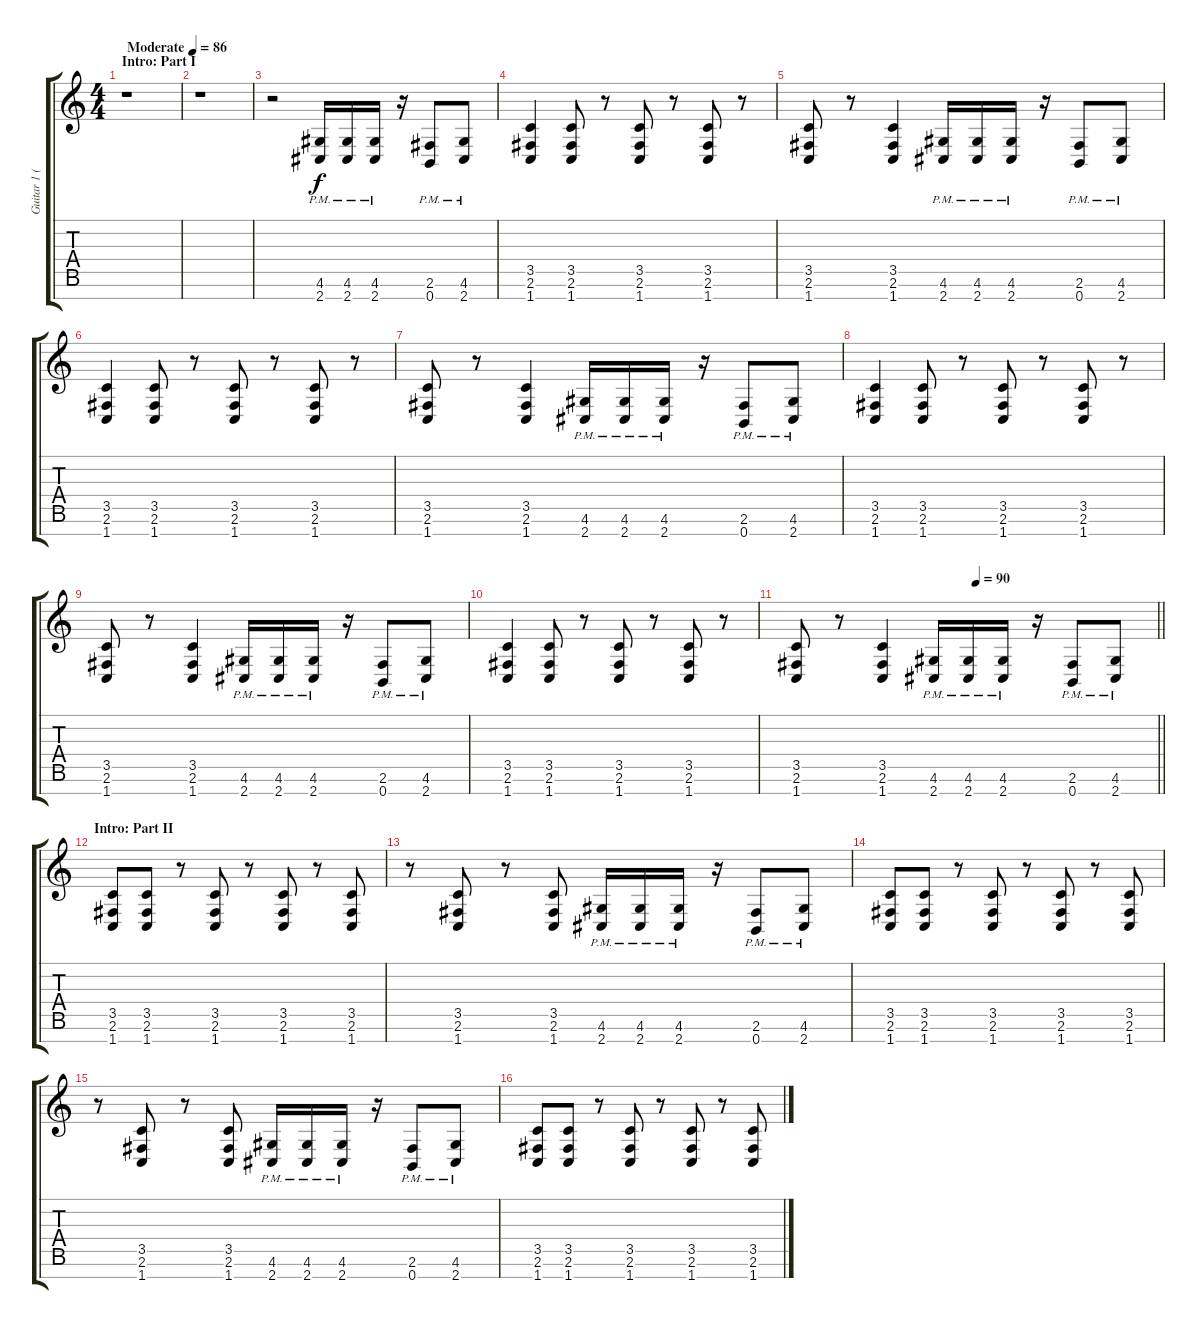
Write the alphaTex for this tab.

\track ("Guitar 1 (Distortion)" "Guitar 1 (") {instrument distortionguitar}
\staff {score tabs}
\tuning (E4 B3 G3 D3 A2 E2 B1) {hide}
\ts (4 4)
\section ("" "Intro: Part I")
\tempo (86 "Moderate")
\clef g2
\ks c
r.1{dy f instrument distortionguitar} |
r.1 |
r.2 (4.6{pm} 2.7{pm}).16 (4.6{pm} 2.7{pm}).16 (4.6{pm} 2.7{pm}).16 r.16 (2.6{pm} 0.7{pm}).8 (4.6{pm} 2.7{pm}).8 |
(3.5 2.6 1.7).4 (3.5 2.6 1.7).8 r.8 (3.5 2.6 1.7).8 r.8 (3.5 2.6 1.7).8 r.8 |
(3.5 2.6 1.7).8 r.8 (3.5 2.6 1.7).4 (4.6{pm} 2.7{pm}).16 (4.6{pm} 2.7{pm}).16 (4.6{pm} 2.7{pm}).16 r.16 (2.6{pm} 0.7{pm}).8 (4.6{pm} 2.7{pm}).8 |
(3.5 2.6 1.7).4 (3.5 2.6 1.7).8 r.8 (3.5 2.6 1.7).8 r.8 (3.5 2.6 1.7).8 r.8 |
(3.5 2.6 1.7).8 r.8 (3.5 2.6 1.7).4 (4.6{pm} 2.7{pm}).16 (4.6{pm} 2.7{pm}).16 (4.6{pm} 2.7{pm}).16 r.16 (2.6{pm} 0.7{pm}).8 (4.6{pm} 2.7{pm}).8 |
(3.5 2.6 1.7).4 (3.5 2.6 1.7).8 r.8 (3.5 2.6 1.7).8 r.8 (3.5 2.6 1.7).8 r.8 |
(3.5 2.6 1.7).8 r.8 (3.5 2.6 1.7).4 (4.6{pm} 2.7{pm}).16 (4.6{pm} 2.7{pm}).16 (4.6{pm} 2.7{pm}).16 r.16 (2.6{pm} 0.7{pm}).8 (4.6{pm} 2.7{pm}).8 |
(3.5 2.6 1.7).4 (3.5 2.6 1.7).8 r.8 (3.5 2.6 1.7).8 r.8 (3.5 2.6 1.7).8 r.8 |
\tempo (90 0.5)
\barLineRight lightlight
(3.5 2.6 1.7).8 r.8 (3.5 2.6 1.7).4 (4.6{pm} 2.7{pm}).16 (4.6{pm} 2.7{pm}).16 (4.6{pm} 2.7{pm}).16 r.16 (2.6{pm} 0.7{pm}).8 (4.6{pm} 2.7{pm}).8 |
\section ("" "Intro: Part II")
(3.5 2.6 1.7).8 (3.5 2.6 1.7).8 r.8 (3.5 2.6 1.7).8 r.8 (3.5 2.6 1.7).8 r.8 (3.5 2.6 1.7).8 |
r.8 (3.5 2.6 1.7).8 r.8 (3.5 2.6 1.7).8 (4.6{pm} 2.7{pm}).16 (4.6{pm} 2.7{pm}).16 (4.6{pm} 2.7{pm}).16 r.16 (2.6{pm} 0.7{pm}).8 (4.6{pm} 2.7{pm}).8 |
(3.5 2.6 1.7).8 (3.5 2.6 1.7).8 r.8 (3.5 2.6 1.7).8 r.8 (3.5 2.6 1.7).8 r.8 (3.5 2.6 1.7).8 |
r.8 (3.5 2.6 1.7).8 r.8 (3.5 2.6 1.7).8 (4.6{pm} 2.7{pm}).16 (4.6{pm} 2.7{pm}).16 (4.6{pm} 2.7{pm}).16 r.16 (2.6{pm} 0.7{pm}).8 (4.6{pm} 2.7{pm}).8 |
(3.5 2.6 1.7).8 (3.5 2.6 1.7).8 r.8 (3.5 2.6 1.7).8 r.8 (3.5 2.6 1.7).8 r.8 (3.5 2.6 1.7).8
